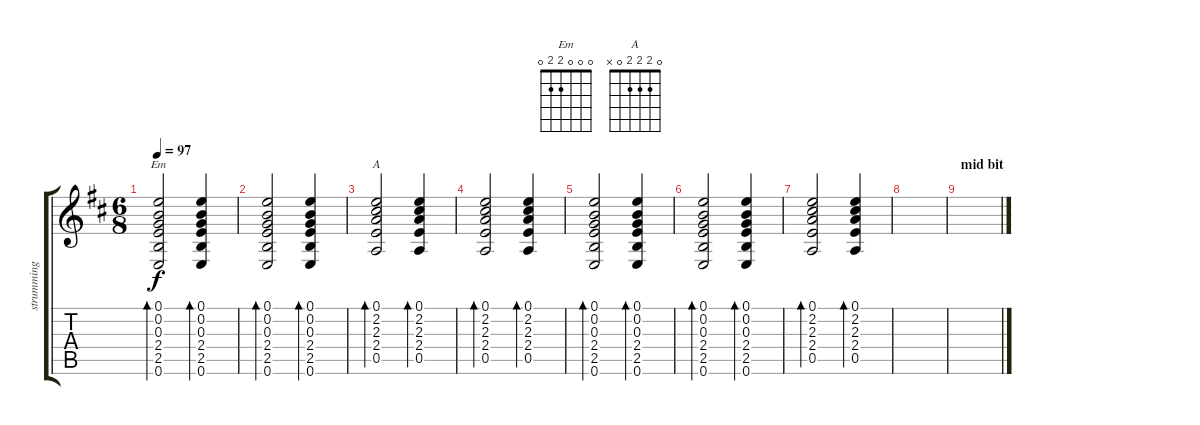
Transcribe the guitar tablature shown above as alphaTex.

\track ("strumming guitar" "strumming ") {instrument acousticguitarsteel}
\staff {score tabs}
\tuning (E4 B3 G3 D3 A2 E2) {hide}
\chord ("Em" 0 0 0 2 2 0)
\chord ("A" 0 2 2 2 0 x)
\ts (6 8)
\tempo 97
\clef g2
\ks d
(0.1 0.2 0.3 2.4 2.5 0.6).2{bd 60 ch "Em" dy f} (0.1 0.2 0.3 2.4 2.5 0.6).4{bd 60} |
(0.1 0.2 0.3 2.4 2.5 0.6).2{bd 60} (0.1 0.2 0.3 2.4 2.5 0.6).4{bd 60} |
(0.1 2.2 2.3 2.4 0.5).2{bd 60 ch "A"} (0.1 2.2 2.3 2.4 0.5).4{bd 60} |
(0.1 2.2 2.3 2.4 0.5).2{bd 60} (0.1 2.2 2.3 2.4 0.5).4{bd 60} |
(0.1 0.2 0.3 2.4 2.5 0.6).2{bd 60} (0.1 0.2 0.3 2.4 2.5 0.6).4{bd 60} |
(0.1 0.2 0.3 2.4 2.5 0.6).2{bd 60} (0.1 0.2 0.3 2.4 2.5 0.6).4{bd 60} |
(0.1 2.2 2.3 2.4 0.5).2{bd 60} (0.1 2.2 2.3 2.4 0.5).4{bd 60} |
|
\section ("" "mid bit")
